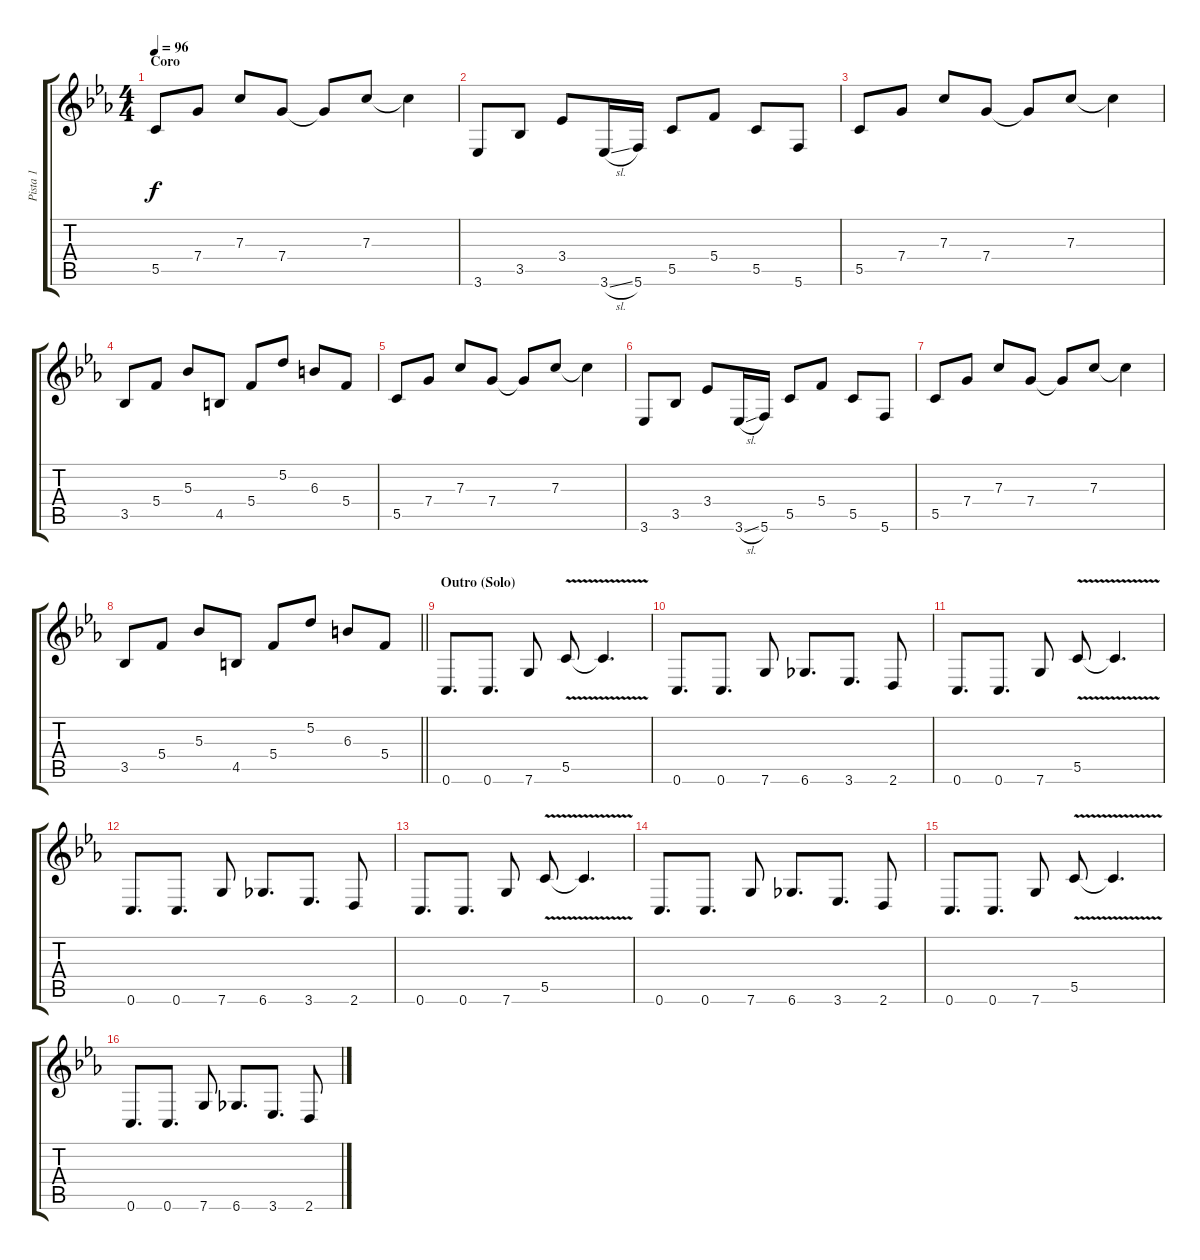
\track ("Pista 1" "Pista 1") {instrument overdrivenguitar}
\staff {score tabs}
\tuning (D4 A3 F3 C3 G2 C2) {hide}
\ts (4 4)
\section ("" "Coro")
\tempo 96
\clef g2
\ks eb
5.5.8{dy f} 7.4.8 7.3.8 7.4.8 7.4{t}.8 7.3.8 7.3{t}.4 |
3.6.8 3.5.8 3.4.8 3.6{sl}.16 5.6.16 5.5.8 5.4.8 5.5.8 5.6.8 |
5.5.8 7.4.8 7.3.8 7.4.8 7.4{t}.8 7.3.8 7.3{t}.4 |
3.5.8 5.4.8 5.3.8 4.5.8 5.4.8 5.2.8 6.3.8 5.4.8 |
5.5.8 7.4.8 7.3.8 7.4.8 7.4{t}.8 7.3.8 7.3{t}.4 |
3.6.8 3.5.8 3.4.8 3.6{sl}.16 5.6.16 5.5.8 5.4.8 5.5.8 5.6.8 |
5.5.8 7.4.8 7.3.8 7.4.8 7.4{t}.8 7.3.8 7.3{t}.4 |
\barLineRight lightlight
3.5.8 5.4.8 5.3.8 4.5.8 5.4.8 5.2.8 6.3.8 5.4.8 |
\section ("" "Outro (Solo)")
0.6.8{d} 0.6.8{d} 7.6.8 5.5{v}.8 5.5{t}.4{d} |
0.6.8{d} 0.6.8{d} 7.6.8 6.6.8{d} 3.6.8{d} 2.6.8 |
0.6.8{d} 0.6.8{d} 7.6.8 5.5{v}.8 5.5{t}.4{d} |
0.6.8{d} 0.6.8{d} 7.6.8 6.6.8{d} 3.6.8{d} 2.6.8 |
0.6.8{d} 0.6.8{d} 7.6.8 5.5{v}.8 5.5{t}.4{d} |
0.6.8{d} 0.6.8{d} 7.6.8 6.6.8{d} 3.6.8{d} 2.6.8 |
0.6.8{d} 0.6.8{d} 7.6.8 5.5{v}.8 5.5{t}.4{d} |
0.6.8{d} 0.6.8{d} 7.6.8 6.6.8{d} 3.6.8{d} 2.6.8
